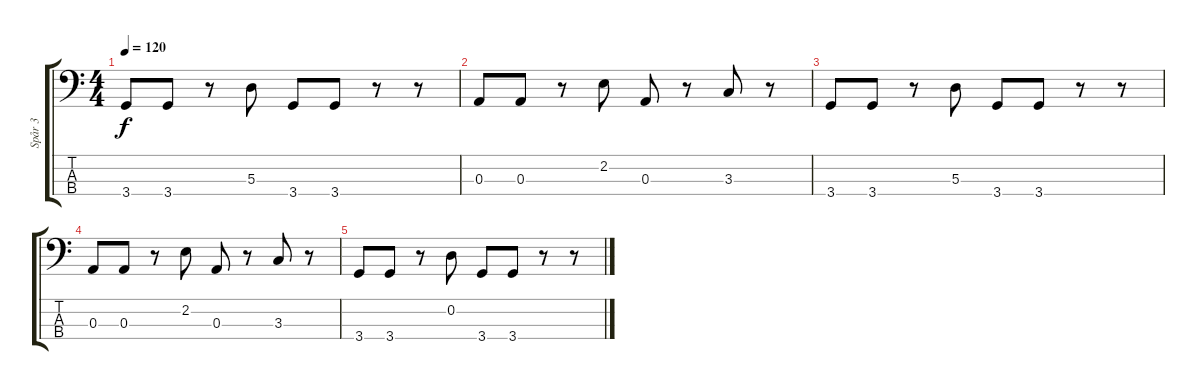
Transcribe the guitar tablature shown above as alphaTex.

\track ("Spår 3" "Spår 3") {instrument electricbasspick}
\staff {score tabs}
\tuning (G2 D2 A1 E1) {hide}
\ts (4 4)
\tempo 120
\clef f4
\ks c
3.4.8{dy f} 3.4.8 r.8 5.3.8 3.4.8 3.4.8 r.8 r.8 |
0.3.8 0.3.8 r.8 2.2.8 0.3.8 r.8 3.3.8 r.8 |
3.4.8 3.4.8 r.8 5.3.8 3.4.8 3.4.8 r.8 r.8 |
0.3.8 0.3.8 r.8 2.2.8 0.3.8 r.8 3.3.8 r.8 |
3.4.8 3.4.8 r.8 0.2.8 3.4.8 3.4.8 r.8 r.8
